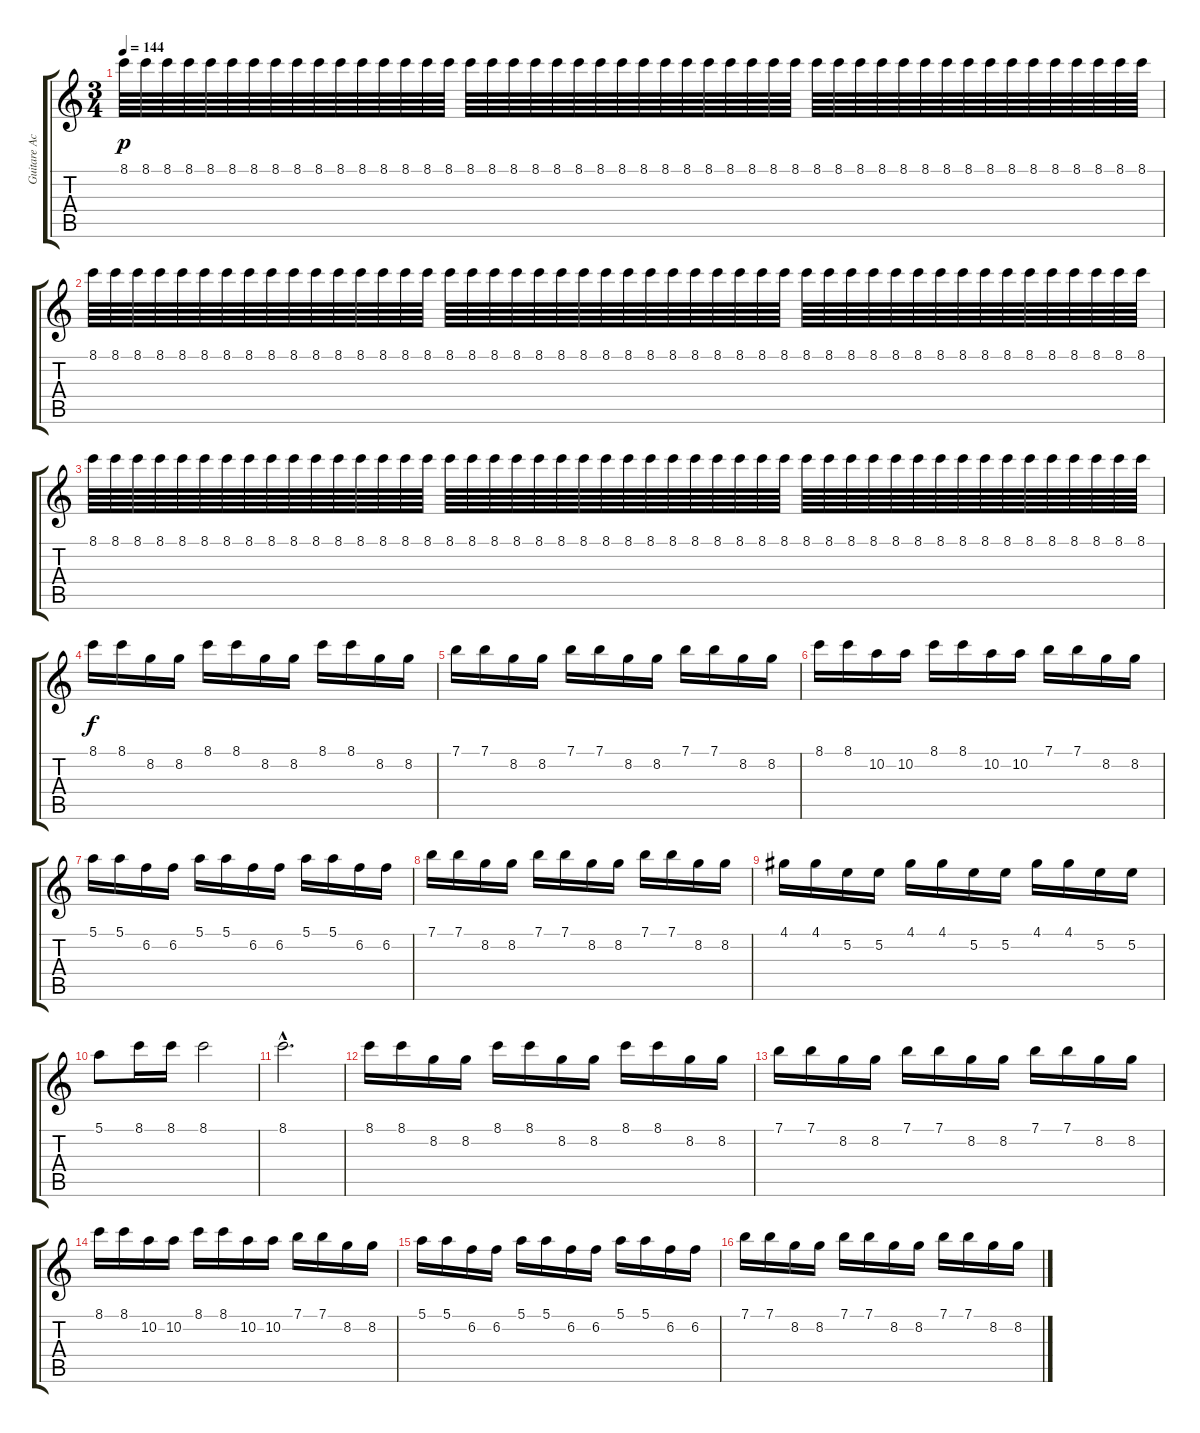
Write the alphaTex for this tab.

\track ("Guitare Acoustique #1" "Guitare Ac") {instrument acousticguitarnylon}
\staff {score tabs}
\tuning (E4 B3 G3 D3 A2 E2) {hide}
\ts (3 4)
\tempo 144
\clef g2
\ks c
8.1.64{dy p} 8.1.64 8.1.64 8.1.64 8.1.64 8.1.64 8.1.64 8.1.64 8.1.64 8.1.64 8.1.64 8.1.64 8.1.64 8.1.64 8.1.64 8.1.64 8.1.64 8.1.64 8.1.64 8.1.64 8.1.64 8.1.64 8.1.64 8.1.64 8.1.64 8.1.64 8.1.64 8.1.64 8.1.64 8.1.64 8.1.64 8.1.64 8.1.64 8.1.64 8.1.64 8.1.64 8.1.64 8.1.64 8.1.64 8.1.64 8.1.64 8.1.64 8.1.64 8.1.64 8.1.64 8.1.64 8.1.64 8.1.64 |
8.1.64 8.1.64 8.1.64 8.1.64 8.1.64 8.1.64 8.1.64 8.1.64 8.1.64 8.1.64 8.1.64 8.1.64 8.1.64 8.1.64 8.1.64 8.1.64 8.1.64 8.1.64 8.1.64 8.1.64 8.1.64 8.1.64 8.1.64 8.1.64 8.1.64 8.1.64 8.1.64 8.1.64 8.1.64 8.1.64 8.1.64 8.1.64 8.1.64 8.1.64 8.1.64 8.1.64 8.1.64 8.1.64 8.1.64 8.1.64 8.1.64 8.1.64 8.1.64 8.1.64 8.1.64 8.1.64 8.1.64 8.1.64 |
8.1.64 8.1.64 8.1.64 8.1.64 8.1.64 8.1.64 8.1.64 8.1.64 8.1.64 8.1.64 8.1.64 8.1.64 8.1.64 8.1.64 8.1.64 8.1.64 8.1.64 8.1.64 8.1.64 8.1.64 8.1.64 8.1.64 8.1.64 8.1.64 8.1.64 8.1.64 8.1.64 8.1.64 8.1.64 8.1.64 8.1.64 8.1.64 8.1.64 8.1.64 8.1.64 8.1.64 8.1.64 8.1.64 8.1.64 8.1.64 8.1.64 8.1.64 8.1.64 8.1.64 8.1.64 8.1.64 8.1.64 8.1.64 |
8.1.16{dy f} 8.1.16 8.2.16 8.2.16 8.1.16 8.1.16 8.2.16 8.2.16 8.1.16 8.1.16 8.2.16 8.2.16 |
7.1.16 7.1.16 8.2.16 8.2.16 7.1.16 7.1.16 8.2.16 8.2.16 7.1.16 7.1.16 8.2.16 8.2.16 |
8.1.16 8.1.16 10.2.16 10.2.16 8.1.16 8.1.16 10.2.16 10.2.16 7.1.16 7.1.16 8.2.16 8.2.16 |
5.1.16 5.1.16 6.2.16 6.2.16 5.1.16 5.1.16 6.2.16 6.2.16 5.1.16 5.1.16 6.2.16 6.2.16 |
7.1.16 7.1.16 8.2.16 8.2.16 7.1.16 7.1.16 8.2.16 8.2.16 7.1.16 7.1.16 8.2.16 8.2.16 |
4.1.16 4.1.16 5.2.16 5.2.16 4.1.16 4.1.16 5.2.16 5.2.16 4.1.16 4.1.16 5.2.16 5.2.16 |
5.1.8 8.1.16 8.1.16 8.1.2 |
8.1{hac}.2{d} |
8.1.16 8.1.16 8.2.16 8.2.16 8.1.16 8.1.16 8.2.16 8.2.16 8.1.16 8.1.16 8.2.16 8.2.16 |
7.1.16 7.1.16 8.2.16 8.2.16 7.1.16 7.1.16 8.2.16 8.2.16 7.1.16 7.1.16 8.2.16 8.2.16 |
8.1.16 8.1.16 10.2.16 10.2.16 8.1.16 8.1.16 10.2.16 10.2.16 7.1.16 7.1.16 8.2.16 8.2.16 |
5.1.16 5.1.16 6.2.16 6.2.16 5.1.16 5.1.16 6.2.16 6.2.16 5.1.16 5.1.16 6.2.16 6.2.16 |
7.1.16 7.1.16 8.2.16 8.2.16 7.1.16 7.1.16 8.2.16 8.2.16 7.1.16 7.1.16 8.2.16 8.2.16
